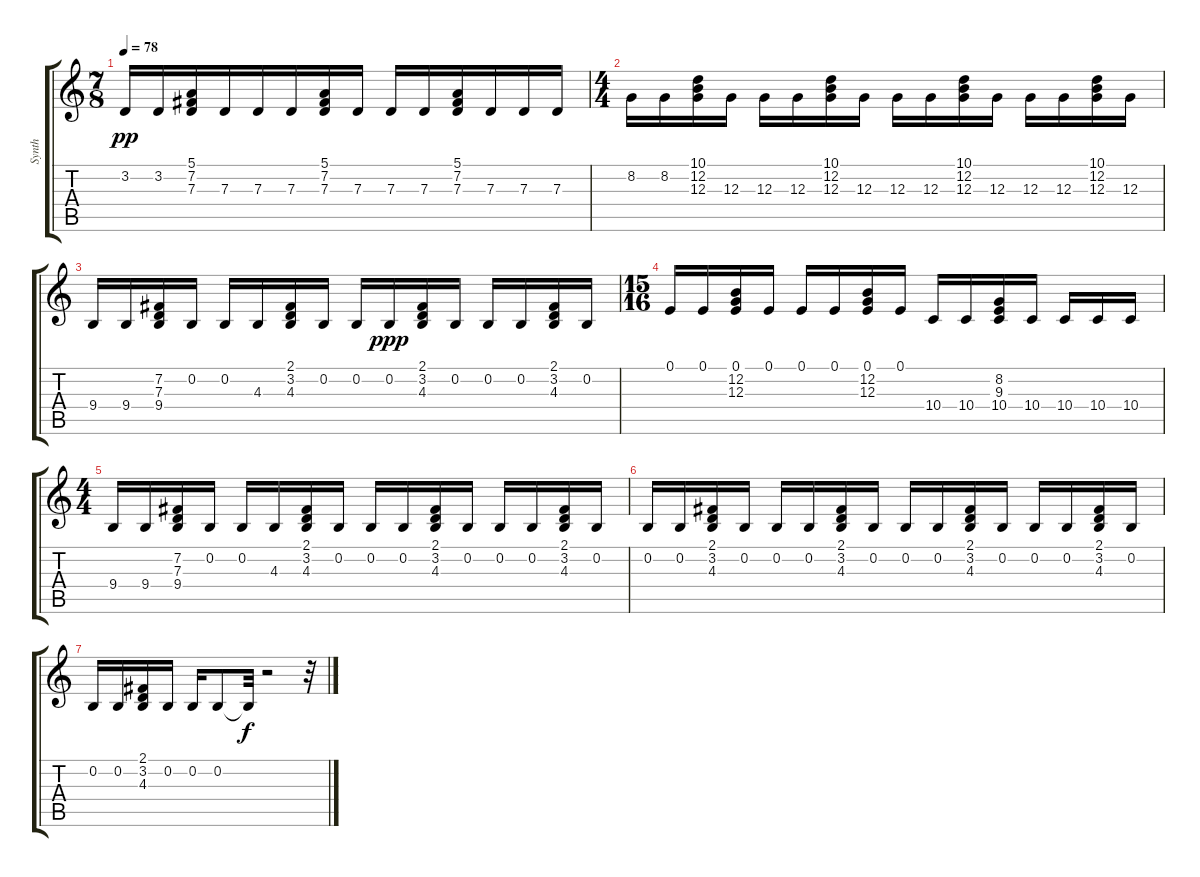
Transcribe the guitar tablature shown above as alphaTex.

\track ("Synth" "Synth") {instrument stringensemble1}
\staff {score tabs}
\tuning (E4 B3 G3 D3 A2 E2) {hide}
\ts (7 8)
\tempo 78
\clef g2
\ks c
3.2.16{dy pp} 3.2.16 (5.1 7.2 7.3).16 7.3.16 7.3.16 7.3.16 (5.1 7.2 7.3).16 7.3.16 7.3.16 7.3.16 (5.1 7.2 7.3).16 7.3.16 7.3.16 7.3.16 |
\ts (4 4)
8.2.16 8.2.16 (10.1 12.2 12.3).16 12.3.16 12.3.16 12.3.16 (10.1 12.2 12.3).16 12.3.16 12.3.16 12.3.16 (10.1 12.2 12.3).16 12.3.16 12.3.16 12.3.16 (10.1 12.2 12.3).16 12.3.16 |
9.4.16 9.4.16 (7.2 7.3 9.4).16 0.2.16 0.2.16 4.3.16 (2.1 3.2 4.3).16 0.2.16 0.2.16 0.2.16{dy ppp} (2.1 3.2 4.3).16 0.2.16 0.2.16 0.2.16 (2.1 3.2 4.3).16 0.2.16 |
\ts (15 16)
0.1.16 0.1.16 (0.1 12.2 12.3).16 0.1.16 0.1.16 0.1.16 (0.1 12.2 12.3).16 0.1.16 10.4.16 10.4.16 (8.2 9.3 10.4).16 10.4.16 10.4.16 10.4.16 10.4.16 |
\ts (4 4)
9.4.16 9.4.16 (7.2 7.3 9.4).16 0.2.16 0.2.16 4.3.16 (2.1 3.2 4.3).16 0.2.16 0.2.16 0.2.16 (2.1 3.2 4.3).16 0.2.16 0.2.16 0.2.16 (2.1 3.2 4.3).16 0.2.16 |
0.2.16 0.2.16 (2.1 3.2 4.3).16 0.2.16 0.2.16 0.2.16 (2.1 3.2 4.3).16 0.2.16 0.2.16 0.2.16 (2.1 3.2 4.3).16 0.2.16 0.2.16 0.2.16 (2.1 3.2 4.3).16 0.2.16 |
0.2.16 0.2.16 (2.1 3.2 4.3).16 0.2.16 0.2.16 0.2.8 0.2{t}.32{dy f} r.2 r.32
